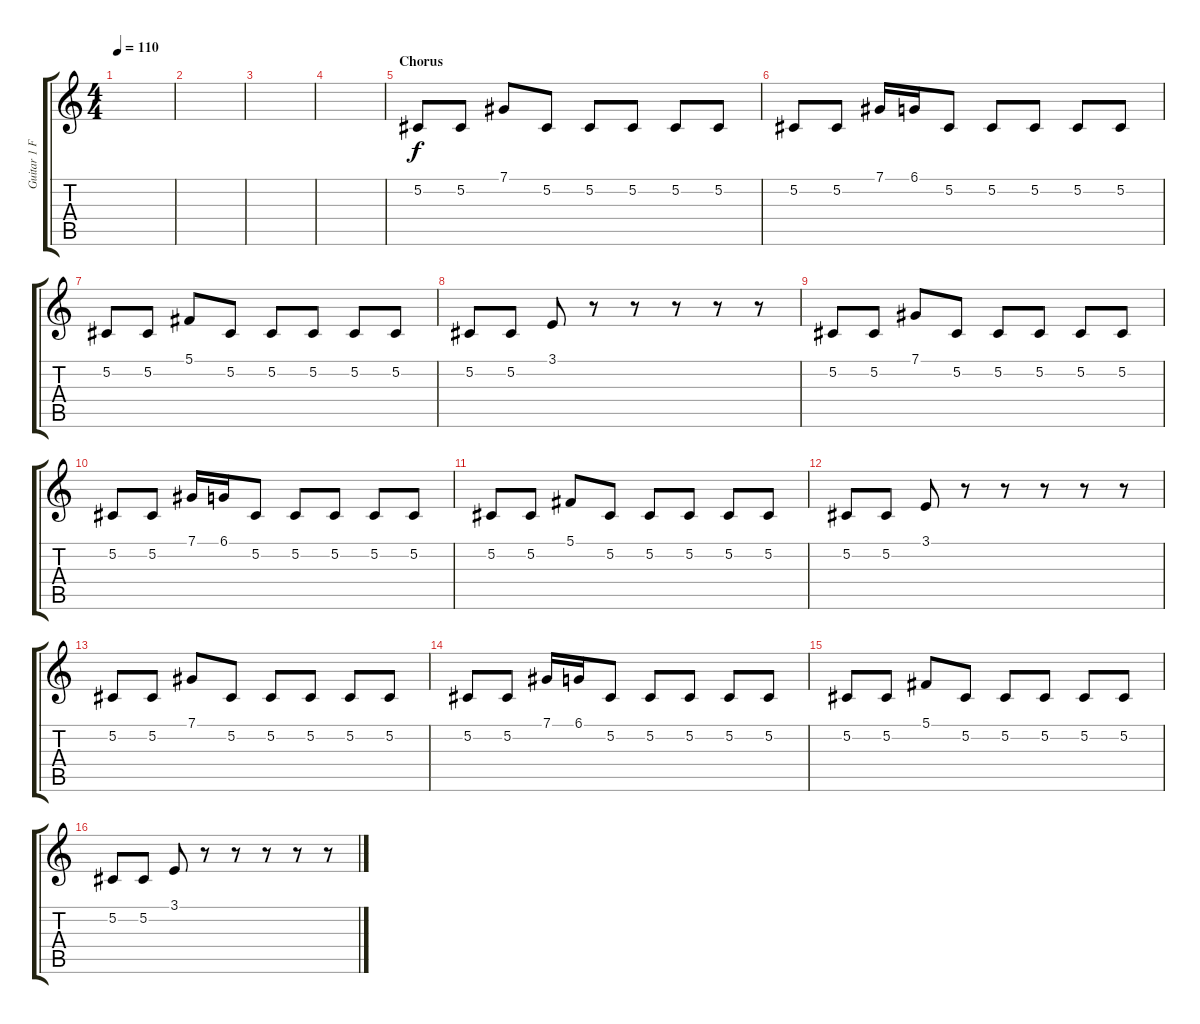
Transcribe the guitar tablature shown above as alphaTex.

\track ("Guitar 1 Fret noise" "Guitar 1 F") {instrument shanai}
\staff {score tabs}
\tuning (Db4 Ab3 E3 B2 Gb2 B1) {hide}
\ts (4 4)
\tempo 110
\clef g2
\ks c
|
|
|
|
\section ("" "Chorus")
5.2.8 5.2.8 7.1.8 5.2.8 5.2.8 5.2.8 5.2.8 5.2.8 |
5.2.8 5.2.8 7.1.16 6.1.16 5.2.8 5.2.8 5.2.8 5.2.8 5.2.8 |
5.2.8 5.2.8 5.1.8 5.2.8 5.2.8 5.2.8 5.2.8 5.2.8 |
5.2.8 5.2.8 3.1.8 r.8 r.8 r.8 r.8 r.8 |
5.2.8 5.2.8 7.1.8 5.2.8 5.2.8 5.2.8 5.2.8 5.2.8 |
5.2.8 5.2.8 7.1.16 6.1.16 5.2.8 5.2.8 5.2.8 5.2.8 5.2.8 |
5.2.8 5.2.8 5.1.8 5.2.8 5.2.8 5.2.8 5.2.8 5.2.8 |
5.2.8 5.2.8 3.1.8 r.8 r.8 r.8 r.8 r.8 |
5.2.8 5.2.8 7.1.8 5.2.8 5.2.8 5.2.8 5.2.8 5.2.8 |
5.2.8 5.2.8 7.1.16 6.1.16 5.2.8 5.2.8 5.2.8 5.2.8 5.2.8 |
5.2.8 5.2.8 5.1.8 5.2.8 5.2.8 5.2.8 5.2.8 5.2.8 |
5.2.8 5.2.8 3.1.8 r.8 r.8 r.8 r.8 r.8
